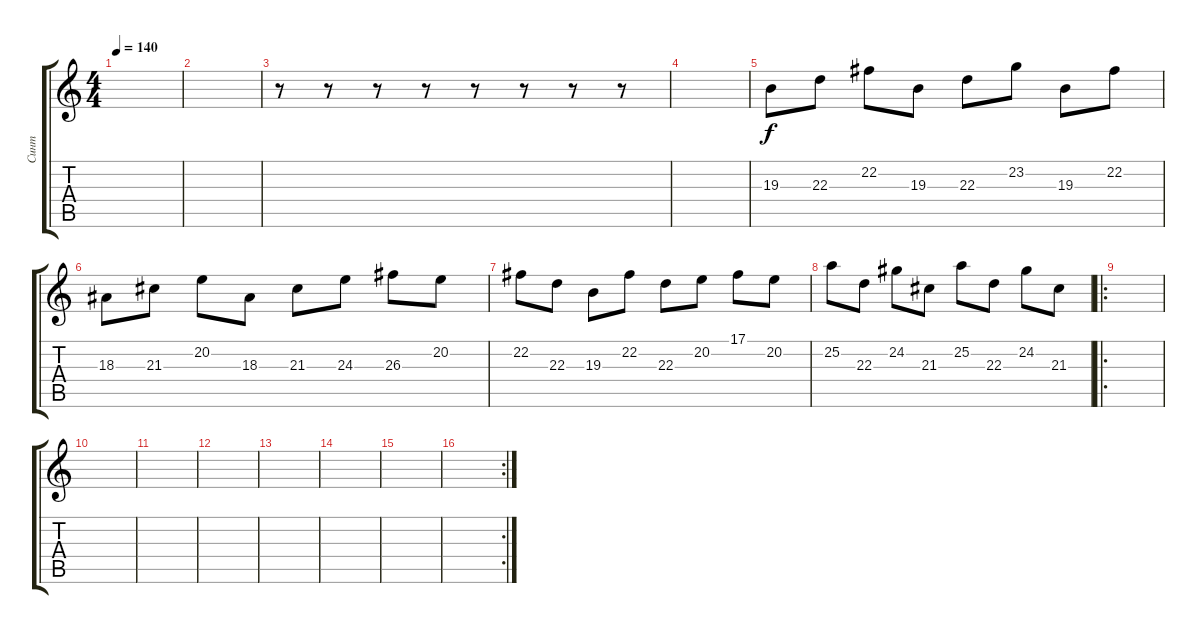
\track ("Синт" "Синт") {instrument lead1square}
\staff {score tabs}
\tuning (Db4 Ab3 E3 B2 Gb2 B1) {hide}
\ts (4 4)
\tempo 140
\clef g2
\ks c
|
|
r.8 r.8 r.8 r.8 r.8 r.8 r.8 r.8 |
|
19.3.8 22.3.8 22.2.8 19.3.8 22.3.8 23.2.8 19.3.8 22.2.8 |
18.3.8 21.3.8 20.2.8 18.3.8 21.3.8 24.3.8 26.3.8 20.2.8 |
22.2.8 22.3.8 19.3.8 22.2.8 22.3.8 20.2.8 17.1.8 20.2.8 |
25.2.8 22.3.8 24.2.8 21.3.8 25.2.8 22.3.8 24.2.8 21.3.8 |
\ro
|
|
|
|
|
|
|
\rc 2
